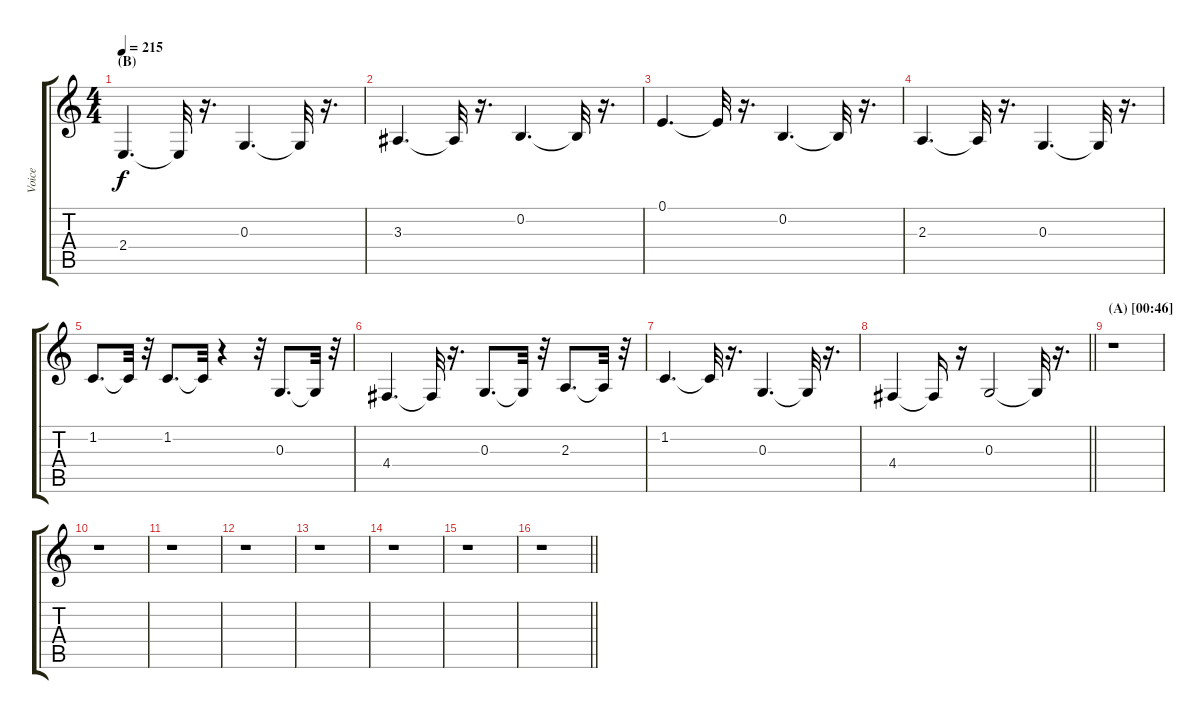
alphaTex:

\track ("Voice" "Voice") {instrument trumpet}
\staff {score tabs}
\tuning (E4 B3 G3 D3 A2 E2) {hide}
\ts (4 4)
\section ("" "(B)")
\tempo 215
\clef g2
\ks c
2.4.4{d dy f} 2.4{t}.32 r.16{d} 0.3.4{d} 0.3{t}.32 r.16{d} |
3.3.4{d} 3.3{t}.32 r.16{d} 0.2.4{d} 0.2{t}.32 r.16{d} |
0.1.4{d} 0.1{t}.32 r.16{d} 0.2.4{d} 0.2{t}.32 r.16{d} |
2.3.4{d} 2.3{t}.32 r.16{d} 0.3.4{d} 0.3{t}.32 r.16{d} |
1.2.8{d} 1.2{t}.32 r.32 1.2.8{d} 1.2{t}.32 r.4 r.32 0.3.8{d} 0.3{t}.32 r.32 |
4.4.4{d} 4.4{t}.32 r.16{d} 0.3.8{d} 0.3{t}.32 r.32 2.3.8{d} 2.3{t}.32 r.32 |
1.2.4{d} 1.2{t}.32 r.16{d} 0.3.4{d} 0.3{t}.32 r.16{d} |
\barLineRight lightlight
4.4.4 4.4{t}.16 r.16 0.3.2 0.3{t}.32 r.16{d} |
\section ("" "(A) [00:46]")
r.1 |
r.1 |
r.1 |
r.1 |
r.1 |
r.1 |
r.1 |
\barLineRight lightlight
r.1
